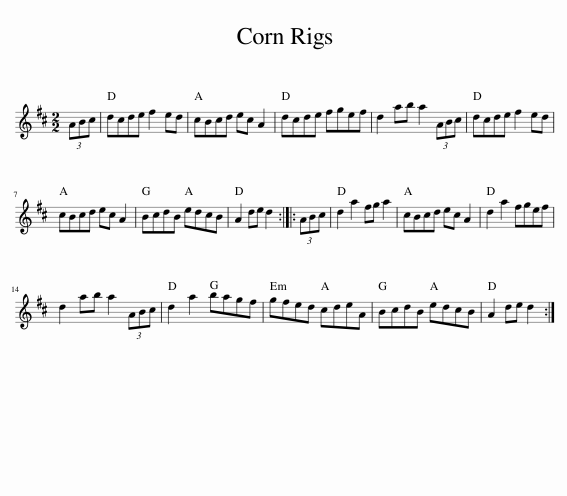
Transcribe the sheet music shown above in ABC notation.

X:1
L:1/8
M:2/2
I:linebreak $
K:D
V:1 treble
V:1
 (3ABc | dcde f2 ed | cBcd ec A2 | dcde fgef | d2 ab a2 (3ABc | %5
 dcde f2 ed |$ cBcd ec A2 | BcdB edcB | A2 de d2 :: (3ABc | %10
 d2 a2 fg a2 | cBcd ec A2 | d2 a2 fgef |$ d2 ab a2 (3ABc | d2 a2 bagf | %15
 gfed cdeA | BcdB edcB | A2 de d2 :| %18
